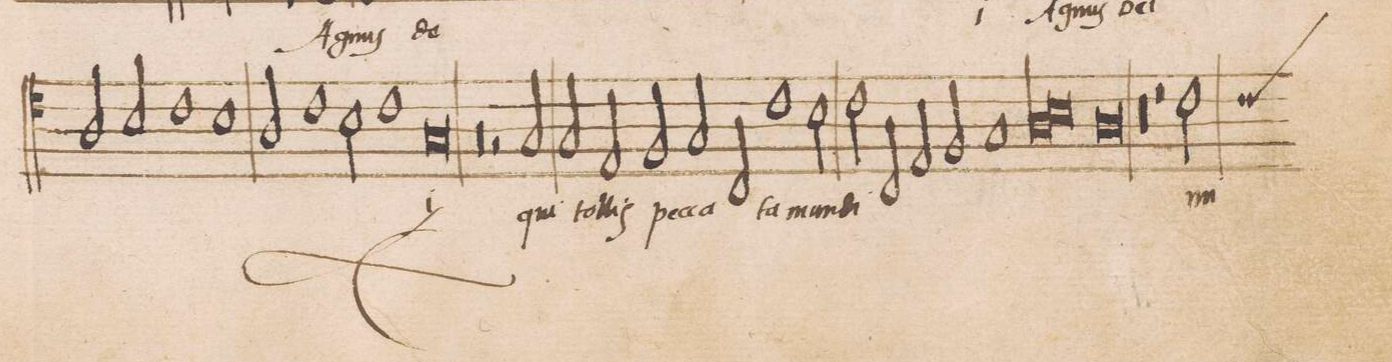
**kern	**text
*I"TENOR	*
*clefC4	*
*k[]	*
*met(C|)	*
*M2/1	*
2A/	.
2B/	.
1c	.
=9-	=9-
1B	.
2A/	.
1c\	.
=10-	=10-
2B\	.
1c	.
=11-	=11-
0G	i
=12-	=12-
0r	.
=13-	=13-
2r	.
2G/	qui
2G/	tol-
2E/	-lis
=14-	=14-
2F/	pec-
2G/	-ca-
2C/	.
1c\	-ta
=15-	=15-
2B\	mun-
2c\	-di
2C/	.
=16-	=16-
2E/	.
2F/	.
1G	.
=17-	=17-
*lig	*
1A	.
1B	.
*Xlig	*
=18-	=18-
0A	.
=19-	=19-
0r	.
=20-	=20-
2r	.
*custos:c	*
2c\	mi-
*-	*-
